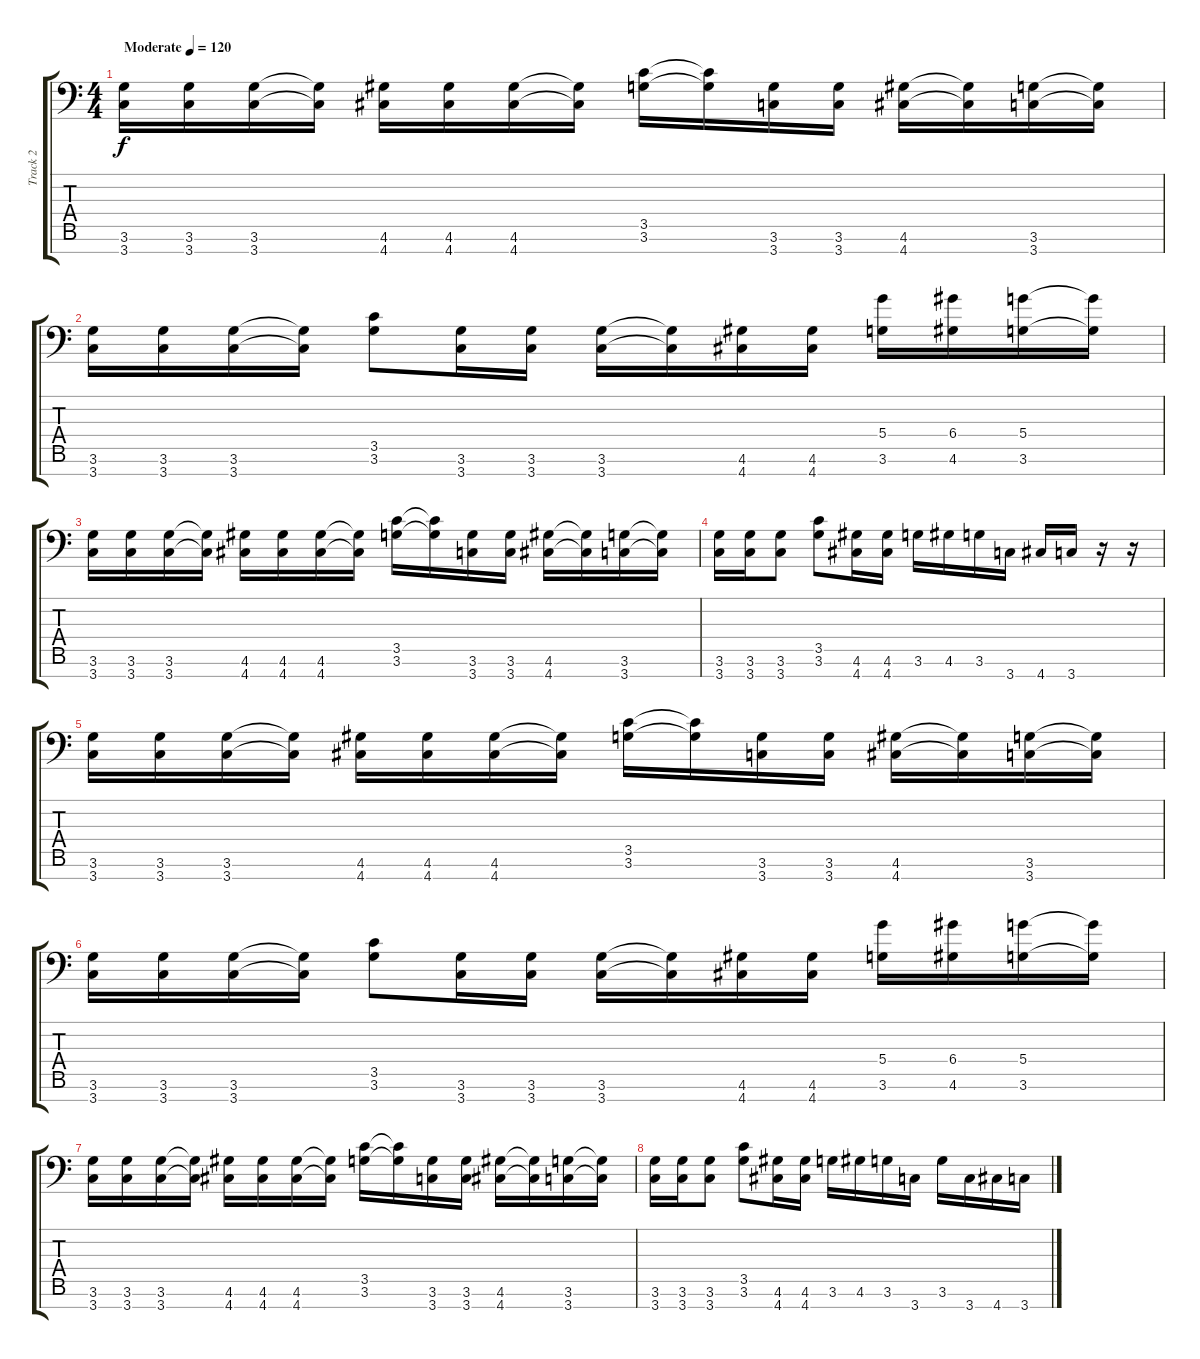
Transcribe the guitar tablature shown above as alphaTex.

\track ("Track 2" "Track 2") {instrument distortionguitar}
\staff {score tabs}
\tuning (E4 B3 G3 D3 A2 E2 A1) {hide}
\ts (4 4)
\tempo (120 "Moderate")
\clef f4
\ks c
(3.6 3.7).16{dy f instrument distortionguitar} (3.6 3.7).16 (3.6 3.7).16 (3.6{t} 3.7{t}).16 (4.6 4.7).16 (4.6 4.7).16 (4.6 4.7).16 (4.6{t} 4.7{t}).16 (3.5 3.6).16 (3.5{t} 3.6{t}).16 (3.6 3.7).16 (3.6 3.7).16 (4.6 4.7).16 (4.6{t} 4.7{t}).16 (3.6 3.7).16 (3.6{t} 3.7{t}).16 |
(3.6 3.7).16 (3.6 3.7).16 (3.6 3.7).16 (3.6{t} 3.7{t}).16 (3.5 3.6).8 (3.6 3.7).16 (3.6 3.7).16 (3.6 3.7).16 (3.6{t} 3.7{t}).16 (4.6 4.7).16 (4.6 4.7).16 (5.4 3.6).16 (6.4 4.6).16 (5.4 3.6).16 (5.4{t} 3.6{t}).16 |
(3.6 3.7).16 (3.6 3.7).16 (3.6 3.7).16 (3.6{t} 3.7{t}).16 (4.6 4.7).16 (4.6 4.7).16 (4.6 4.7).16 (4.6{t} 4.7{t}).16 (3.5 3.6).16 (3.5{t} 3.6{t}).16 (3.6 3.7).16 (3.6 3.7).16 (4.6 4.7).16 (4.6{t} 4.7{t}).16 (3.6 3.7).16 (3.6{t} 3.7{t}).16 |
(3.6 3.7).16 (3.6 3.7).16 (3.6 3.7).8 (3.5 3.6).8 (4.6 4.7).16 (4.6 4.7).16 3.6.16 4.6.16 3.6.16 3.7.16 4.7.16 3.7.16 r.16 r.16 |
(3.6 3.7).16 (3.6 3.7).16 (3.6 3.7).16 (3.6{t} 3.7{t}).16 (4.6 4.7).16 (4.6 4.7).16 (4.6 4.7).16 (4.6{t} 4.7{t}).16 (3.5 3.6).16 (3.5{t} 3.6{t}).16 (3.6 3.7).16 (3.6 3.7).16 (4.6 4.7).16 (4.6{t} 4.7{t}).16 (3.6 3.7).16 (3.6{t} 3.7{t}).16 |
(3.6 3.7).16 (3.6 3.7).16 (3.6 3.7).16 (3.6{t} 3.7{t}).16 (3.5 3.6).8 (3.6 3.7).16 (3.6 3.7).16 (3.6 3.7).16 (3.6{t} 3.7{t}).16 (4.6 4.7).16 (4.6 4.7).16 (5.4 3.6).16 (6.4 4.6).16 (5.4 3.6).16 (5.4{t} 3.6{t}).16 |
(3.6 3.7).16 (3.6 3.7).16 (3.6 3.7).16 (3.6{t} 3.7{t}).16 (4.6 4.7).16 (4.6 4.7).16 (4.6 4.7).16 (4.6{t} 4.7{t}).16 (3.5 3.6).16 (3.5{t} 3.6{t}).16 (3.6 3.7).16 (3.6 3.7).16 (4.6 4.7).16 (4.6{t} 4.7{t}).16 (3.6 3.7).16 (3.6{t} 3.7{t}).16 |
(3.6 3.7).16 (3.6 3.7).16 (3.6 3.7).8 (3.5 3.6).8 (4.6 4.7).16 (4.6 4.7).16 3.6.16 4.6.16 3.6.16 3.7.16 3.6.16 3.7.16 4.7.16 3.7.16
